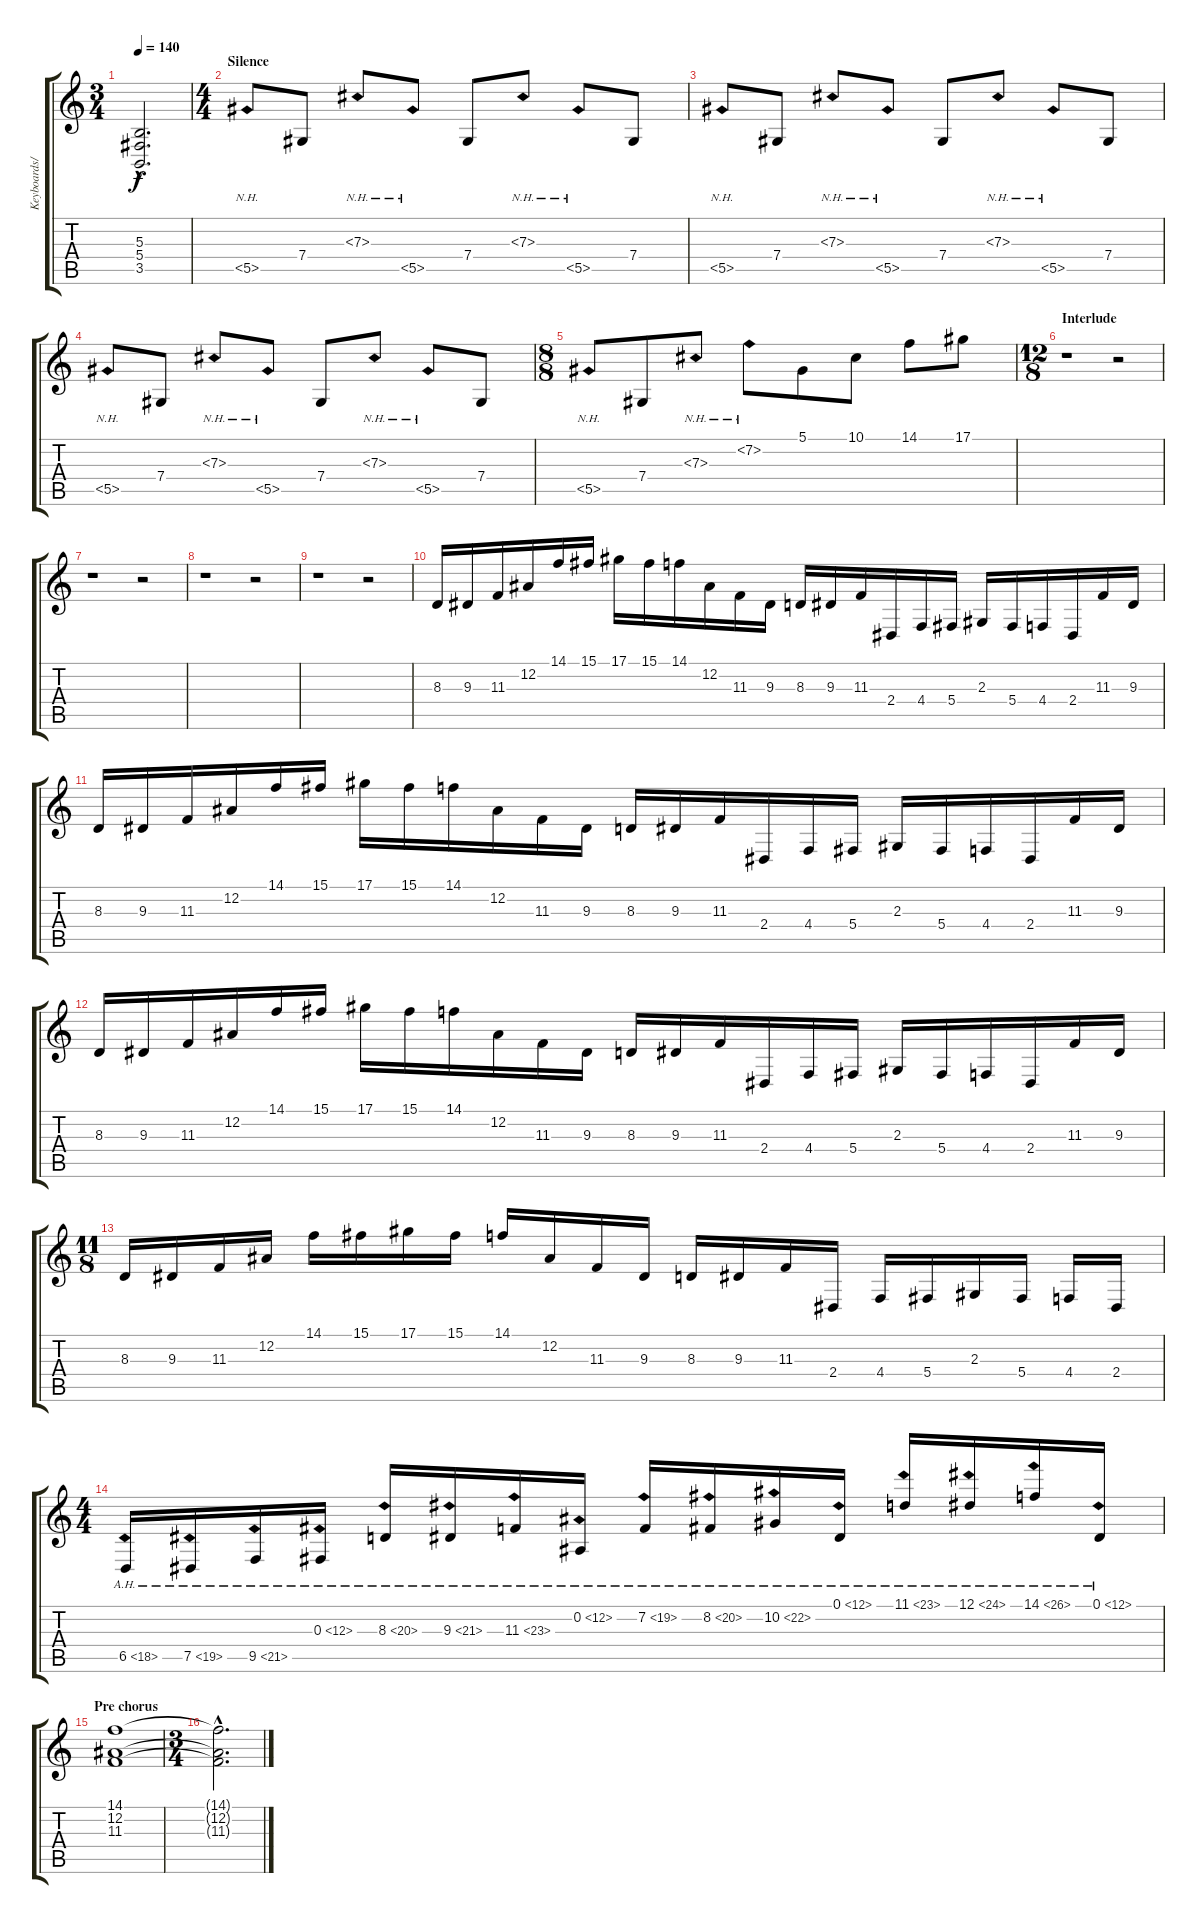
\track ("Keyboards/solos" "Keyboards/") {instrument brightacousticpiano}
\staff {score tabs}
\tuning (Eb4 Bb3 Gb3 Db3 Ab2 Eb2) {hide}
\ts (3 4)
\tempo 140
\clef g2
\ks c
(5.3{hac} 5.4{hac} 3.5{hac}).2{d dy f} |
\ts (4 4)
\section ("" "Silence")
5.5{nh}.8{volume 14 instrument brightacousticpiano} 7.4.8 7.3{nh}.8 5.5{nh}.8 7.4.8 7.3{nh}.8 5.5{nh}.8 7.4.8 |
5.5{nh}.8 7.4.8 7.3{nh}.8 5.5{nh}.8 7.4.8 7.3{nh}.8 5.5{nh}.8 7.4.8 |
5.5{nh}.8 7.4.8 7.3{nh}.8 5.5{nh}.8 7.4.8 7.3{nh}.8 5.5{nh}.8 7.4.8 |
\ts (8 8)
5.5{nh}.8 7.4.8 7.3{nh}.8 7.2{nh}.8 5.1.8 10.1.8 14.1.8 17.1.8 |
\ts (12 8)
\section ("" "Interlude")
r.1{volume 13} r.2 |
r.1 r.2 |
r.1 r.2 |
r.1 r.2 |
8.3.16{volume 14 balance 6 instrument harpsichord} 9.3.16 11.3.16 12.2.16 14.1.16 15.1.16 17.1.16 15.1.16 14.1.16 12.2.16 11.3.16 9.3.16 8.3.16 9.3.16 11.3.16 2.4.16 4.4.16 5.4.16 2.3.16 5.4.16 4.4.16 2.4.16 11.3.16 9.3.16 |
8.3.16 9.3.16 11.3.16 12.2.16 14.1.16 15.1.16 17.1.16 15.1.16 14.1.16 12.2.16 11.3.16 9.3.16 8.3.16 9.3.16 11.3.16 2.4.16 4.4.16 5.4.16 2.3.16 5.4.16 4.4.16 2.4.16 11.3.16 9.3.16 |
8.3.16 9.3.16 11.3.16 12.2.16 14.1.16 15.1.16 17.1.16 15.1.16 14.1.16 12.2.16 11.3.16 9.3.16 8.3.16 9.3.16 11.3.16 2.4.16 4.4.16 5.4.16 2.3.16 5.4.16 4.4.16 2.4.16 11.3.16 9.3.16 |
\ts (11 8)
8.3.16 9.3.16 11.3.16 12.2.16 14.1.16 15.1.16 17.1.16 15.1.16 14.1.16 12.2.16 11.3.16 9.3.16 8.3.16 9.3.16 11.3.16 2.4.16 4.4.16 5.4.16 2.3.16 5.4.16 4.4.16 2.4.16 |
\ts (4 4)
6.5{ah 12}.16{balance 8} 7.5{ah 12}.16 9.5{ah 12}.16 0.3{ah 12}.16 8.3{ah 12}.16 9.3{ah 12}.16 11.3{ah 12}.16 0.2{ah 12}.16 7.2{ah 12}.16 8.2{ah 12}.16 10.2{ah 12}.16 0.1{ah 12}.16 11.1{ah 12}.16 12.1{ah 12}.16 14.1{ah 12}.16 0.1{ah 12}.16 |
\section ("" "Pre chorus")
(14.1 12.2 11.3).1{volume 11 instrument stringensemble1} |
\ts (3 4)
(14.1{hac t} 12.2{hac t} 11.3{hac t}).2{d}
